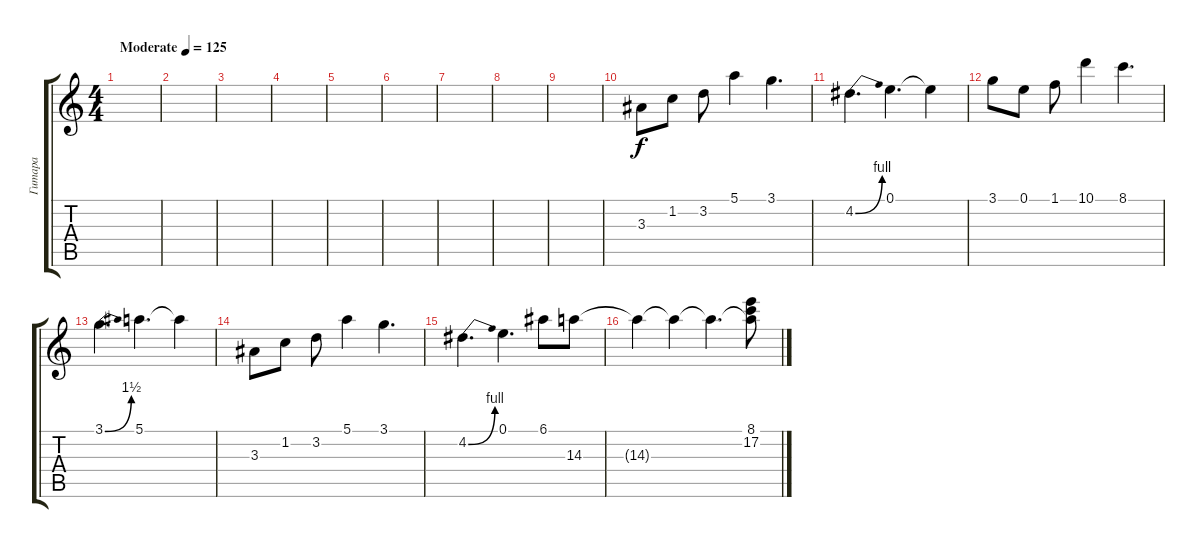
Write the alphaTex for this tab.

\track ("Гитара" "Гитара") {instrument overdrivenguitar}
\staff {score tabs}
\tuning (E4 B3 G3 D3 A2 E2) {hide}
\ts (4 4)
\tempo (125 "Moderate")
\clef g2
\ks c
|
|
|
|
|
|
|
|
|
3.3.8 1.2.8 3.2.8 5.1.4 3.1.4{d} |
4.2{be (bend 0 0 60 4)}.4{d} 0.1.4{d} 0.1{t}.4 |
3.1.8 0.1.8 1.1.8 10.1.4 8.1.4{d} |
3.1{be (bend 0 0 60 6)}.4{d} 5.1.4{d} 5.1{t}.4 |
3.3.8 1.2.8 3.2.8 5.1.4 3.1.4{d} |
4.2{be (bend 0 0 60 4)}.4{d} 0.1.4{d} 6.1.8 14.3.8 |
14.3{t}.4 14.3{t}.4 14.3{t}.4{d} (8.1 17.2 14.3{t}).8
